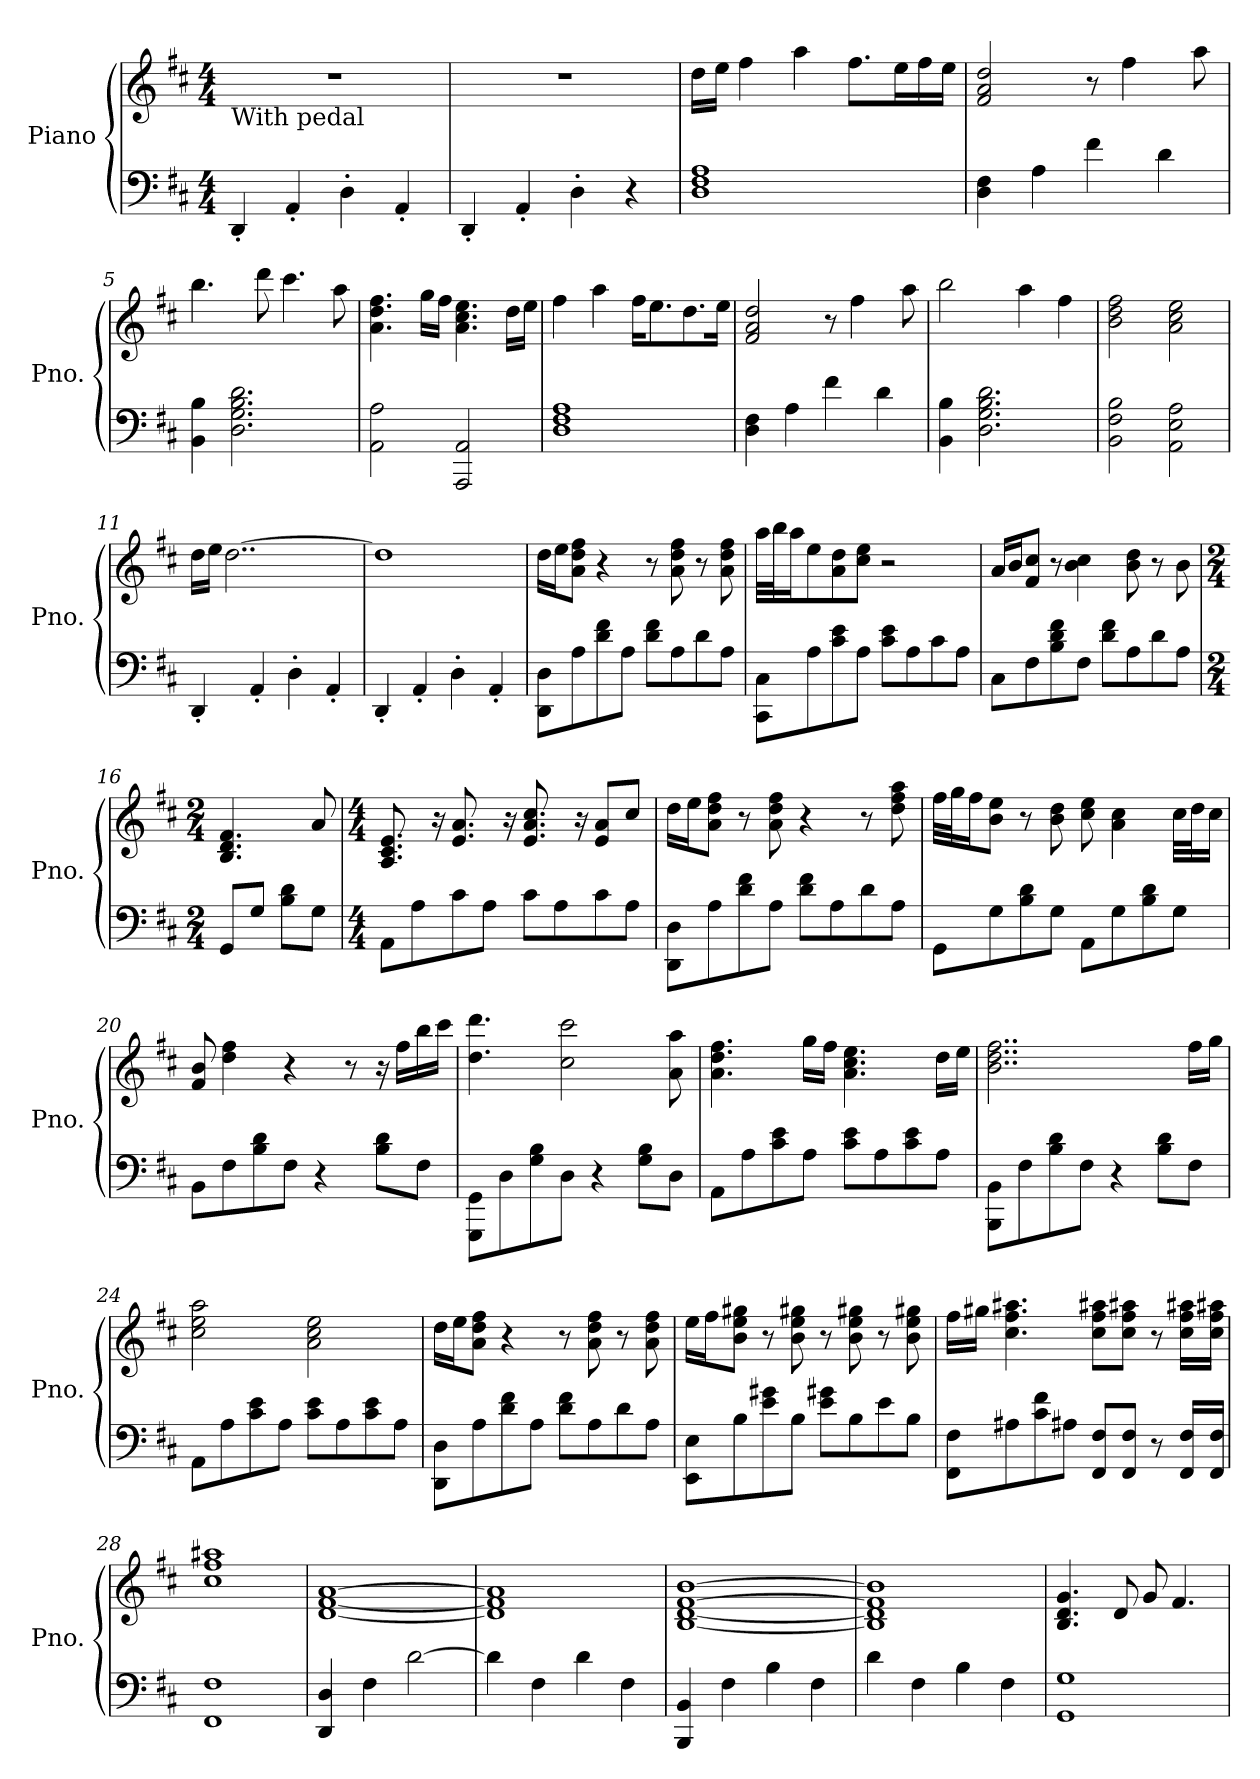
**kern	**kern
*part1	*part1
*staff2	*staff1
*I"Piano	*
*I'Pno.	*
*clefF4	*clefG2
*k[f#c#]	*k[f#c#]
*D:	*D:
*M4/4	*M4/4
=1	=1
!	!LO:TX:b:t=With pedal
4DD'/	1r
4AA'/	.
4D'\	.
4AA'/	.
=2	=2
4DD'/	1r
4AA'/	.
4D'\	.
4r	.
=3	=3
1D 1F# 1A	16dd\LL
.	16ee\JJ
.	4ff#\
.	4aa\
.	8.ff#\L
.	16ee\L
.	16ff#\
.	16ee\JJ
=4	=4
4D\ 4F#\	2f#/ 2a/ 2dd/
4A\	.
4f#\	8r
.	4ff#\
4d\	.
.	8aa\
=5	=5
4BB\ 4B\	4.bb\
2.D\ 2.G\ 2.B\ 2.d\	.
.	8ddd\
.	4.ccc#\
.	8aa\
=6	=6
2AA\ 2A\	4.a\ 4.dd\ 4.ff#\
.	16gg\LL
.	16ff#\JJ
2AAA/ 2AA/	4.a\ 4.cc#\ 4.ee\
.	16dd\LL
.	16ee\JJ
!!LO:LB:g=z
=7	=7
1D 1F# 1A	4ff#\
.	4aa\
.	16ff#\KL
.	8.ee\
.	8.dd\
.	16ee\Jk
=8	=8
4D\ 4F#\	2f#/ 2a/ 2dd/
4A\	.
4f#\	8r
.	4ff#\
4d\	.
.	8aa\
=9	=9
4BB\ 4B\	2bb\
2.D\ 2.G\ 2.B\ 2.d\	.
.	4aa\
.	4ff#\
=10	=10
2BB\ 2F#\ 2B\	2b\ 2dd\ 2ff#\
2AA\ 2E\ 2A\	2a\ 2cc#\ 2ee\
=11	=11
4DD'/	16dd\LL
.	16ee\JJ
.	[2..dd\
4AA'/	.
4D'\	.
4AA'/	.
=12	=12
4DD'/	1dd]
4AA'/	.
4D'\	.
4AA'/	.
=13	=13
8DD\ 8D\L	16dd\LL
.	16ee\J
8A\	8a\ 8dd\ 8ff#\J
8d\ 8f#\	4r
8A\J	.
8d\ 8f#\L	8r
8A\	8a\ 8dd\ 8ff#\
8d\	8r
8A\J	8a\ 8dd\ 8ff#\
!!LO:LB:g=z
=14	=14
8CC#\ 8C#\L	32aa\LLL
.	32bb\J
.	16aa\J
8A\	8ee\
8c#\ 8e\	8a\ 8dd\
8A\J	8cc#\ 8ee\J
8c#\ 8e\L	2r
8A\	.
8c#\	.
8A\J	.
=15	=15
8C#\L	16a/LL
.	16b/J
8F#\	8f#/ 8cc#/J
8B\ 8d\ 8f#\	8r
8F#\J	4b\ 4cc#\
8d\ 8f#\L	.
8A\	8b\ 8dd\
8d\	8r
8A\J	8b\
=16	=16
*M2/4	*M2/4
8GG/L	4.B/ 4.d/ 4.f#/
8G/J	.
8B\ 8d\L	.
8G\J	8a/
=17	=17
*M4/4	*M4/4
8AA\L	8.A/ 8.c#/ 8.e/
8A\	.
.	16r
8c#\	8.e/ 8.a/
8A\J	.
.	16r
8c#\L	8.e/ 8.a/ 8.cc#/
8A\	.
.	16r
8c#\	8e/ 8a/L
8A\J	8cc#/J
!!LO:LB:g=z
=18	=18
8DD\ 8D\L	16dd\LL
.	16ee\J
8A\	8a\ 8dd\ 8ff#\J
8d\ 8f#\	8r
8A\J	8a\ 8dd\ 8ff#\
8d\ 8f#\L	4r
8A\	.
8d\	8r
8A\J	8dd\ 8ff#\ 8aa\
=19	=19
8GG\L	32ff#\LLL
.	32gg\J
.	16ff#\J
8G\	8b\ 8ee\J
8B\ 8d\	8r
8G\J	8b\ 8dd\
8AA\L	8cc#\ 8ee\
8G\	4a\ 4cc#\
8B\ 8d\	.
8G\J	32cc#\LLL
.	32dd\J
.	16cc#\JJ
=20	=20
8BB\L	8f#/ 8b/
8F#\	4dd\ 4ff#\
8B\ 8d\	.
8F#\J	4r
4r	.
.	8r
8B\ 8d\L	16r
.	16ff#\LL
8F#\J	16bb\
.	16ccc#\JJ
=21	=21
8GGG\ 8GG\L	4.dd\ 4.ddd\
8D\	.
8G\ 8B\	.
8D\J	2cc#\ 2ccc#\
4r	.
8G\ 8B\L	.
8D\J	8a\ 8aa\
!!LO:LB:g=z
=22	=22
8AA\L	4.a\ 4.dd\ 4.ff#\
8A\	.
8c#\ 8e\	.
8A\J	16gg\LL
.	16ff#\JJ
8c#\ 8e\L	4.a\ 4.cc#\ 4.ee\
8A\	.
8c#\ 8e\	.
8A\J	16dd\LL
.	16ee\JJ
=23	=23
8BBB\ 8BB\L	2..b\ 2..dd\ 2..ff#\
8F#\	.
8B\ 8d\	.
8F#\J	.
4r	.
8B\ 8d\L	.
8F#\J	16ff#\LL
.	16gg\JJ
=24	=24
8AA\L	2cc#\ 2ee\ 2aa\
8A\	.
8c#\ 8e\	.
8A\J	.
8c#\ 8e\L	2a\ 2cc#\ 2ee\
8A\	.
8c#\ 8e\	.
8A\J	.
=25	=25
8DD\ 8D\L	16dd\LL
.	16ee\J
8A\	8a\ 8dd\ 8ff#\J
8d\ 8f#\	4r
8A\J	.
8d\ 8f#\L	8r
8A\	8a\ 8dd\ 8ff#\
8d\	8r
8A\J	8a\ 8dd\ 8ff#\
!!LO:PB:g=z
=26	=26
8EE\ 8E\L	16ee\LL
.	16ff#\J
8B\	8b\ 8ee\ 8gg#X\J
8e\ 8g#X\	8r
8B\J	8b\ 8ee\ 8gg#X\
8e\ 8g#X\L	8r
8B\	8b\ 8ee\ 8gg#X\
8e\	8r
8B\J	8b\ 8ee\ 8gg#X\
=27	=27
8FF#\ 8F#\L	16ff#\LL
.	16gg#X\JJ
8A#X\	4.cc#\ 4.ff#\ 4.aa#X\
8c#\ 8f#\	.
8A#X\J	.
8FF#/ 8F#/L	8cc#\ 8ff#\ 8aa#X\L
8FF#/ 8F#/J	8cc#\ 8ff#\ 8aa#X\J
8r	8r
16FF#/ 16F#/LL	16cc#\ 16ff#\ 16aa#X\LL
16FF#/ 16F#/JJ	16cc#\ 16ff#\ 16aa#X\JJ
=28	=28
1FF# 1F#	1cc# 1ff# 1aa#X
=29	=29
4DD/ 4D/	[1d [1f# [1a
4F#\	.
[2d\	.
=30	=30
4d\]	1d] 1f#] 1a]
4F#\	.
4d\	.
4F#\	.
!!LO:LB:g=z
=31	=31
4BBB/ 4BB/	[1B [1d [1f# [1b
4F#\	.
4B\	.
4F#\	.
=32	=32
4d\	1B] 1d] 1f#] 1b]
4F#\	.
4B\	.
4F#\	.
=33	=33
1GG 1G	4.B/ 4.d/ 4.g/
.	8d/
.	8g/
.	4.f#/
=	=
*-	*-
